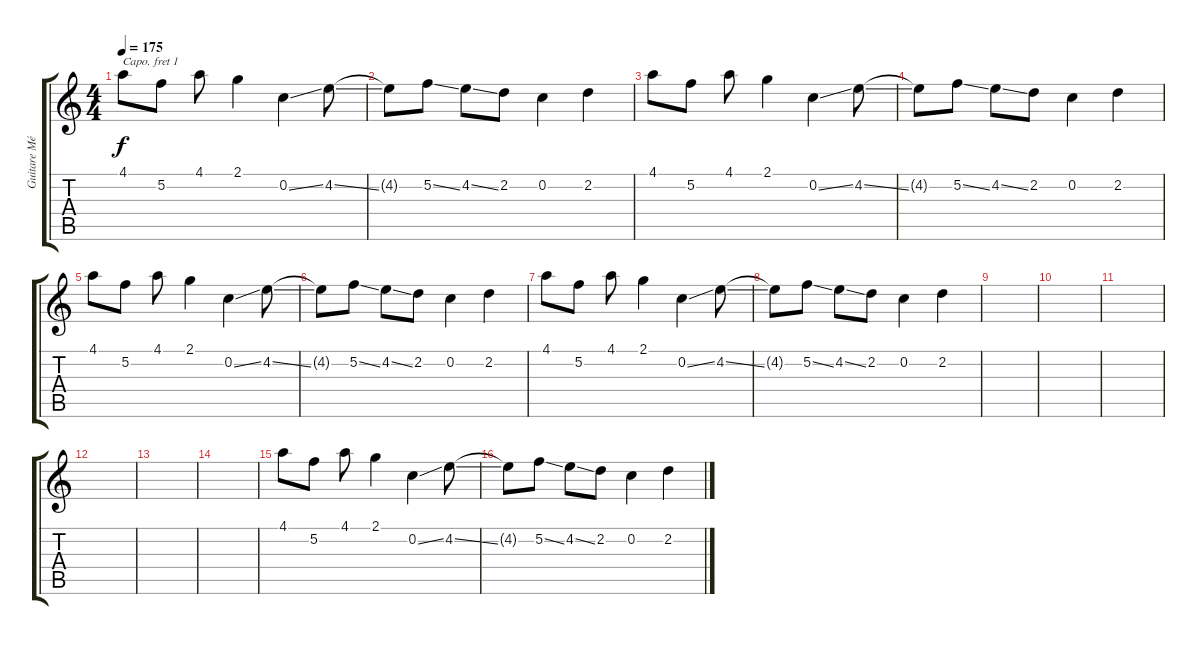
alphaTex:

\track ("Guitare Mélodique" "Guitare Mé") {instrument overdrivenguitar}
\staff {score tabs}
\capo 1
\tuning (E4 B3 G3 D3 A2 E2) {hide}
\ts (4 4)
\tempo 175
\clef g2
\ks c
4.1.8{dy f volume 11 instrument electricguitarclean} 5.2.8 4.1.8 2.1.4 0.2{ss}.4 4.2{ss}.8 |
4.2{t}.8 5.2{ss}.8 4.2{ss}.8 2.2.8 0.2.4 2.2.4 |
4.1.8 5.2.8 4.1.8 2.1.4 0.2{ss}.4 4.2{ss}.8 |
4.2{t}.8 5.2{ss}.8 4.2{ss}.8 2.2.8 0.2.4 2.2.4 |
4.1.8 5.2.8 4.1.8 2.1.4 0.2{ss}.4 4.2{ss}.8 |
4.2{t}.8 5.2{ss}.8 4.2{ss}.8 2.2.8 0.2.4 2.2.4 |
4.1.8 5.2.8 4.1.8 2.1.4 0.2{ss}.4 4.2{ss}.8 |
4.2{t}.8 5.2{ss}.8 4.2{ss}.8 2.2.8 0.2.4 2.2.4 |
|
|
|
|
|
|
4.1.8 5.2.8 4.1.8 2.1.4 0.2{ss}.4 4.2{ss}.8 |
4.2{t}.8 5.2{ss}.8 4.2{ss}.8 2.2.8 0.2.4 2.2.4
